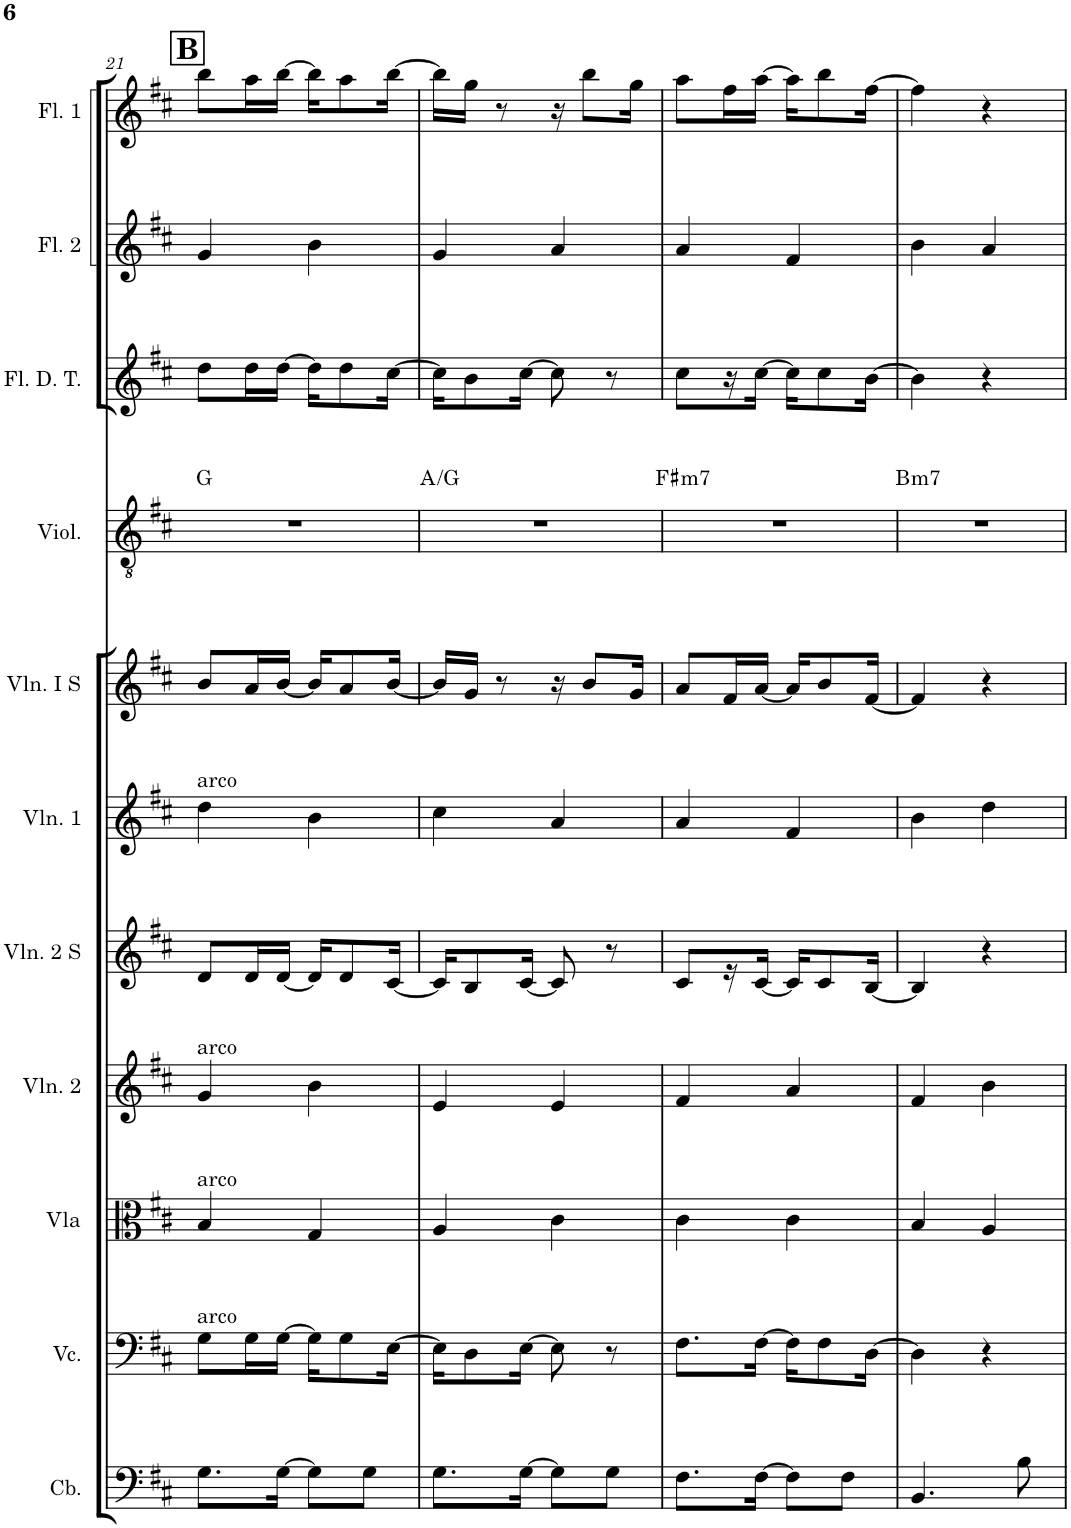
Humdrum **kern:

**kern	**kern	**kern	**kern	**kern	**kern	**kern	**kern	**harte	**kern	**kern	**kern
*part11	*part10	*part9	*part8	*part7	*part6	*part5	*part4	*part4	*part3	*part2	*part1
*staff11	*staff10	*staff9	*staff8	*staff7	*staff6	*staff5	*staff4	*	*staff3	*staff2	*staff1
*I"Contrabaixo	*I"Violoncelo	*I"Viola	*I"Violino 2	*I"Violino 2 Solo	*I"Violino 1	*I"Violino I Solo	*I"Violão Acústico	*	*I"Flauta Doce Tenor	*I"Flauta 2	*I"Flauta 1
*I'Cb.	*I'Vc.	*I'Vla	*I'Vln. 2	*I'Vln. 2 S	*I'Vln. 1	*I'Vln. I S	*I'Viol.	*	*I'Fl. D. T.	*I'Fl. 2	*I'Fl. 1
!!LO:PB:g=z
*clefF4	*clefF4	*clefC3	*clefG2	*clefG2	*clefG2	*clefG2	*clefGv2	*	*clefG2	*clefG2	*clefG2
*Trd7c12	*	*	*	*	*	*	*	*	*	*	*
*k[f#c#]	*k[f#c#]	*k[f#c#]	*k[f#c#]	*k[f#c#]	*k[f#c#]	*k[f#c#]	*k[f#c#]	*	*k[f#c#]	*k[f#c#]	*k[f#c#]
*M2/4	*M2/4	*M2/4	*M2/4	*M2/4	*M2/4	*M2/4	*M2/4	*	*M2/4	*M2/4	*M2/4
!!LO:REH:place=s1:a:B:cj:fs=14:t=B
=21	=21	=21	=21	=21	=21	=21	=21	=21	=21	=21	=21
!	!	!	!	!	!LO:TX:a:t=arco	!	!	!	!	!	!
!	!	!	!LO:TX:a:t=arco	!	!	!	!	!	!	!	!
!	!	!LO:TX:a:t=arco	!	!	!	!	!	!	!	!	!
!	!LO:TX:a:t=arco	!	!	!	!	!	!	!	!	!	!
8.G\L	8G\L	4B/	4g/	8d/L	4dd\	8b/L	2r	G:maj	8dd\L	4g/	8bb\L
.	16G\L	.	.	16d/L	.	16a/L	.	.	16dd\L	.	16aa\L
[16G\Jk	[16G\JJ	.	.	[16d/JJ	.	[16b/JJ	.	.	[16dd\JJ	.	[16bb\JJ
8G\L]	16G\KL]	4G/	4b\	16d/KL]	4b\	16b/KL]	.	.	16dd\KL]	4b\	16bb\KL]
.	8G\	.	.	8d/	.	8a/	.	.	8dd\	.	8aa\
8G\J	.	.	.	.	.	.	.	.	.	.	.
.	[16E\Jk	.	.	[16c#/Jk	.	[16b/Jk	.	.	[16cc#\Jk	.	[16bb\Jk
=22	=22	=22	=22	=22	=22	=22	=22	=22	=22	=22	=22
8.G\L	16E\KL]	4A/	4e/	16c#/KL]	4cc#\	16b/LL]	2r	A:maj/b7	16cc#\KL]	4g/	16bb\LL]
.	8D\	.	.	8B/	.	16g/JJ	.	.	8b\	.	16gg\JJ
.	.	.	.	.	.	8r	.	.	.	.	8r
[16G\Jk	[16E\Jk	.	.	[16c#/Jk	.	.	.	.	[16cc#\Jk	.	.
8G\L]	8E\]	4c#\	4e/	8c#/]	4a/	16r	.	.	8cc#\]	4a/	16r
.	.	.	.	.	.	8b/L	.	.	.	.	8bb\L
8G\J	8r	.	.	8r	.	.	.	.	8r	.	.
.	.	.	.	.	.	16g/Jk	.	.	.	.	16gg\Jk
=23	=23	=23	=23	=23	=23	=23	=23	=23	=23	=23	=23
!	!	!	!	!	!	!	!	!LO:H:kt=m7	!	!	!
8.F#\L	8.F#\L	4c#\	4f#/	8c#/L	4a/	8a/L	2r	F#:min7	8cc#\L	4a/	8aa\L
.	.	.	.	16r	.	16f#/L	.	.	16r	.	16ff#\L
[16F#\Jk	[16F#\JL	.	.	[16c#/JL	.	[16a/JJ	.	.	[16cc#\JL	.	[16aa\JJ
8F#\L]	16F#\KL]	4c#\	4a/	16c#/KL]	4f#/	16a/KL]	.	.	16cc#\KL]	4f#/	16aa\KL]
.	8F#\	.	.	8c#/	.	8b/	.	.	8cc#\	.	8bb\
8F#\J	.	.	.	.	.	.	.	.	.	.	.
.	[16D\Jk	.	.	[16B/Jk	.	[16f#/Jk	.	.	[16b\Jk	.	[16ff#\Jk
=24	=24	=24	=24	=24	=24	=24	=24	=24	=24	=24	=24
!	!	!	!	!	!	!	!	!LO:H:kt=m7	!	!	!
4.BB/	4D\]	4B/	4f#/	4B/]	4b\	4f#/]	2r	B:min7	4b\]	4b\	4ff#\]
.	4r	4A/	4b\	4r	4dd\	4r	.	.	4r	4a/	4r
8B\	.	.	.	.	.	.	.	.	.	.	.
=	=	=	=	=	=	=	=	=	=	=	=
*-	*-	*-	*-	*-	*-	*-	*-	*-	*-	*-	*-
